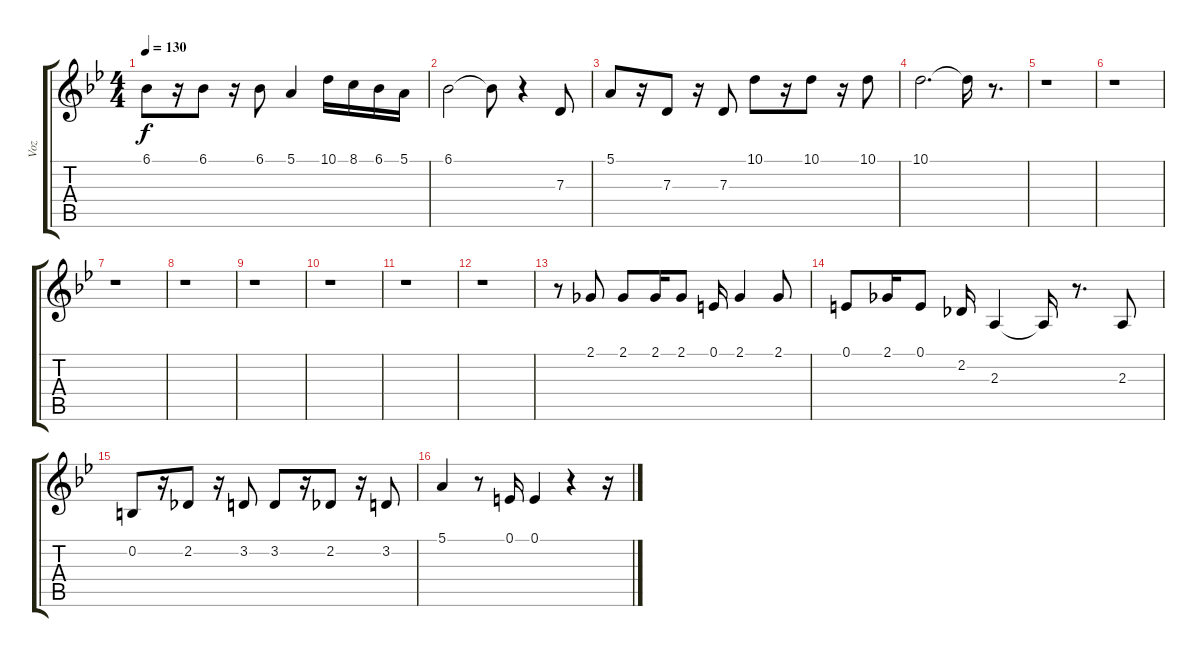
\track ("Voz" "Voz") {instrument clarinet}
\staff {score tabs}
\tuning (E4 B3 G3 D3 A2 E2) {hide}
\ts (4 4)
\tempo 130
\clef g2
\ks gminor
6.1.8{dy f} r.16 6.1.8 r.16 6.1.8 5.1.4 10.1.16 8.1.16 6.1.16 5.1.16 |
6.1.2 6.1{t}.8 r.4 7.3.8 |
5.1.8 r.16 7.3.8 r.16 7.3.8 10.1.8 r.16 10.1.8 r.16 10.1.8 |
10.1.2{d} 10.1{t}.16 r.8{d} |
r.1 |
r.1 |
r.1 |
r.1 |
r.1 |
r.1 |
r.1 |
r.1 |
r.8 2.1.8 2.1.8 2.1.16 2.1.8 0.1.16 2.1.4 2.1.8 |
0.1.8 2.1.16 0.1.8 2.2.16 2.3.4 2.3{t}.16 r.8{d} 2.3.8 |
0.2.8 r.16 2.2.8 r.16 3.2.8 3.2.8 r.16 2.2.8 r.16 3.2.8 |
5.1.4 r.8 0.1.16 0.1.4 r.4 r.16
